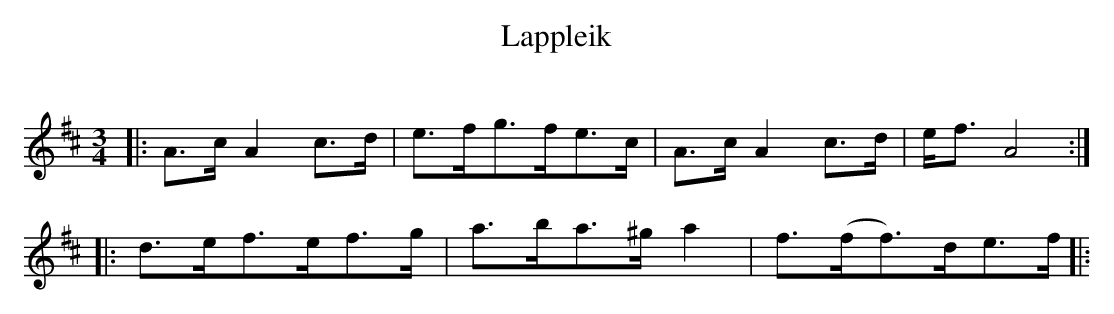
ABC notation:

X:1
T:Lappleik
O:
M:3/4
L:1/8
K:D
|: A3/2c/2A2c3/2d/2 | e3/2f/2g3/2f/2e3/2c/2 | A3/2c/2A2c3/2d/2 | e/2f3/2A4  :|
|: d3/2e/2f3/2e/2f3/2g/2 | a3/2b/2a3/2^g/2a2 | f3/2(f/2/f3/2)d/2e3/2f/2 |:
